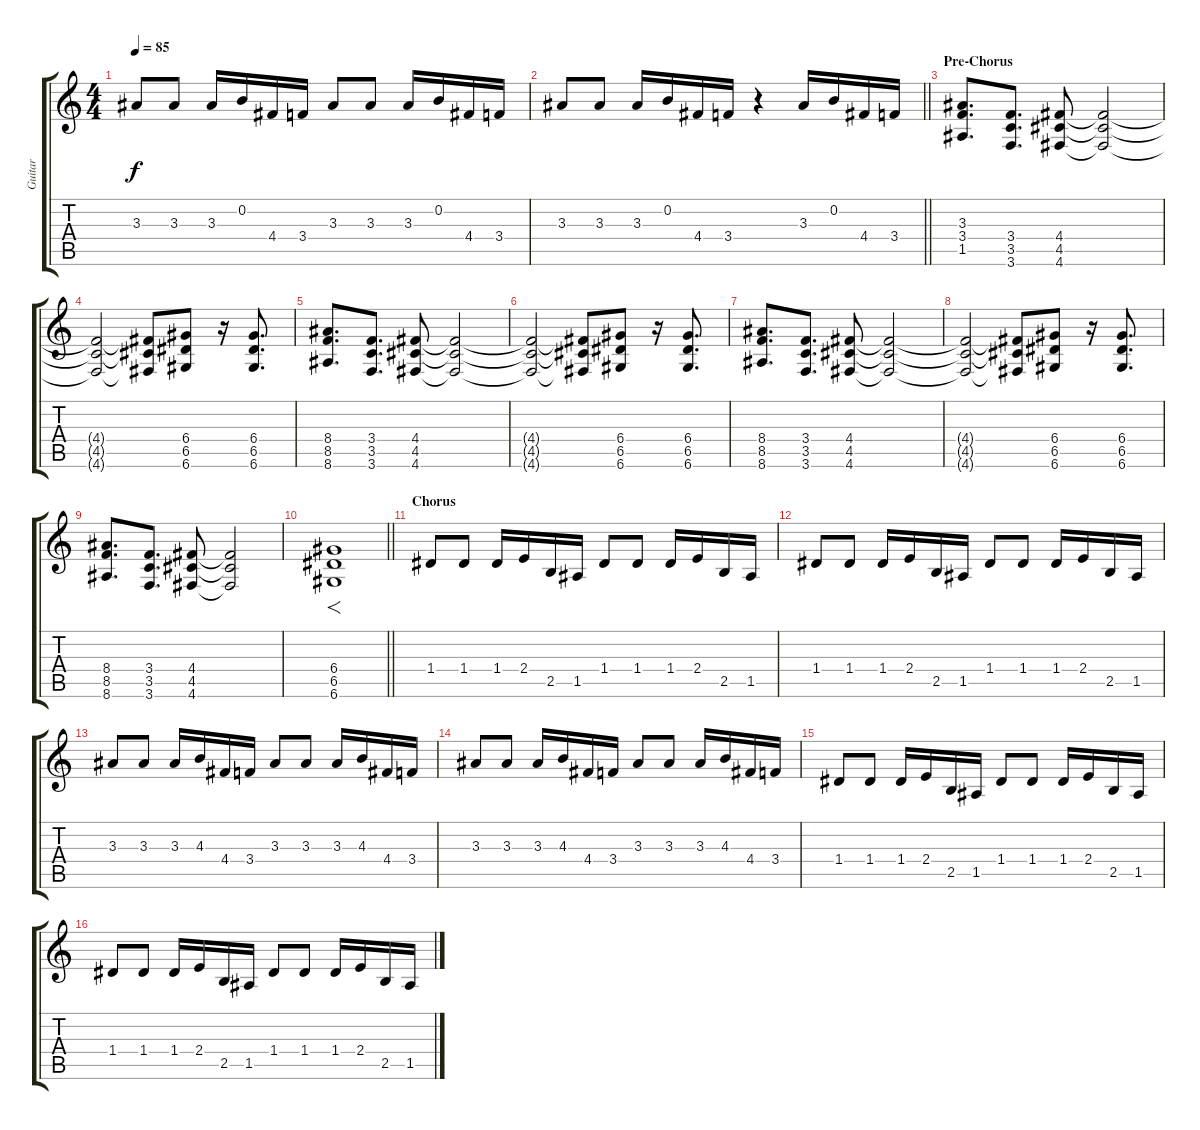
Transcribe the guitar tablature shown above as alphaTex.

\track ("Guitar" "Guitar") {instrument overdrivenguitar}
\staff {score tabs}
\tuning (E4 B3 G3 D3 A2 D2) {hide}
\ts (4 4)
\tempo 85
\clef g2
\ks c
3.3.8{dy f} 3.3.8 3.3.16 0.2.16 4.4.16 3.4.16 3.3.8 3.3.8 3.3.16 0.2.16 4.4.16 3.4.16 |
\barLineRight lightlight
3.3.8 3.3.8 3.3.16 0.2.16 4.4.16 3.4.16 r.4 3.3.16 0.2.16 4.4.16 3.4.16 |
\section ("" "Pre-Chorus")
(3.3 3.4 1.5).8{d volume 12 instrument overdrivenguitar} (3.4 3.5 3.6).8{d} (4.4 4.5 4.6).8 (4.4{t} 4.5{t} 4.6{t}).2 |
(4.4{t} 4.5{t} 4.6{t}).2 (4.4{t} 4.5{t} 4.6{t}).8 (6.4 6.5 6.6).8 r.16 (6.4 6.5 6.6).8{d} |
(8.4 8.5 8.6).8{d} (3.4 3.5 3.6).8{d} (4.4 4.5 4.6).8 (4.4{t} 4.5{t} 4.6{t}).2 |
(4.4{t} 4.5{t} 4.6{t}).2 (4.4{t} 4.5{t} 4.6{t}).8 (6.4 6.5 6.6).8 r.16 (6.4 6.5 6.6).8{d} |
(8.4 8.5 8.6).8{d} (3.4 3.5 3.6).8{d} (4.4 4.5 4.6).8 (4.4{t} 4.5{t} 4.6{t}).2 |
(4.4{t} 4.5{t} 4.6{t}).2 (4.4{t} 4.5{t} 4.6{t}).8 (6.4 6.5 6.6).8 r.16 (6.4 6.5 6.6).8{d} |
(8.4 8.5 8.6).8{d} (3.4 3.5 3.6).8{d} (4.4 4.5 4.6).8 (4.4{t} 4.5{t} 4.6{t}).2 |
\barLineRight lightlight
(6.4 6.5 6.6).1{f} |
\section ("" "Chorus")
1.4.8{instrument distortionguitar} 1.4.8 1.4.16 2.4.16 2.5.16 1.5.16 1.4.8 1.4.8 1.4.16 2.4.16 2.5.16 1.5.16 |
1.4.8 1.4.8 1.4.16 2.4.16 2.5.16 1.5.16 1.4.8 1.4.8 1.4.16 2.4.16 2.5.16 1.5.16 |
3.3.8 3.3.8 3.3.16 4.3.16 4.4.16 3.4.16 3.3.8 3.3.8 3.3.16 4.3.16 4.4.16 3.4.16 |
3.3.8 3.3.8 3.3.16 4.3.16 4.4.16 3.4.16 3.3.8 3.3.8 3.3.16 4.3.16 4.4.16 3.4.16 |
1.4.8 1.4.8 1.4.16 2.4.16 2.5.16 1.5.16 1.4.8 1.4.8 1.4.16 2.4.16 2.5.16 1.5.16 |
1.4.8 1.4.8 1.4.16 2.4.16 2.5.16 1.5.16 1.4.8 1.4.8 1.4.16 2.4.16 2.5.16 1.5.16
